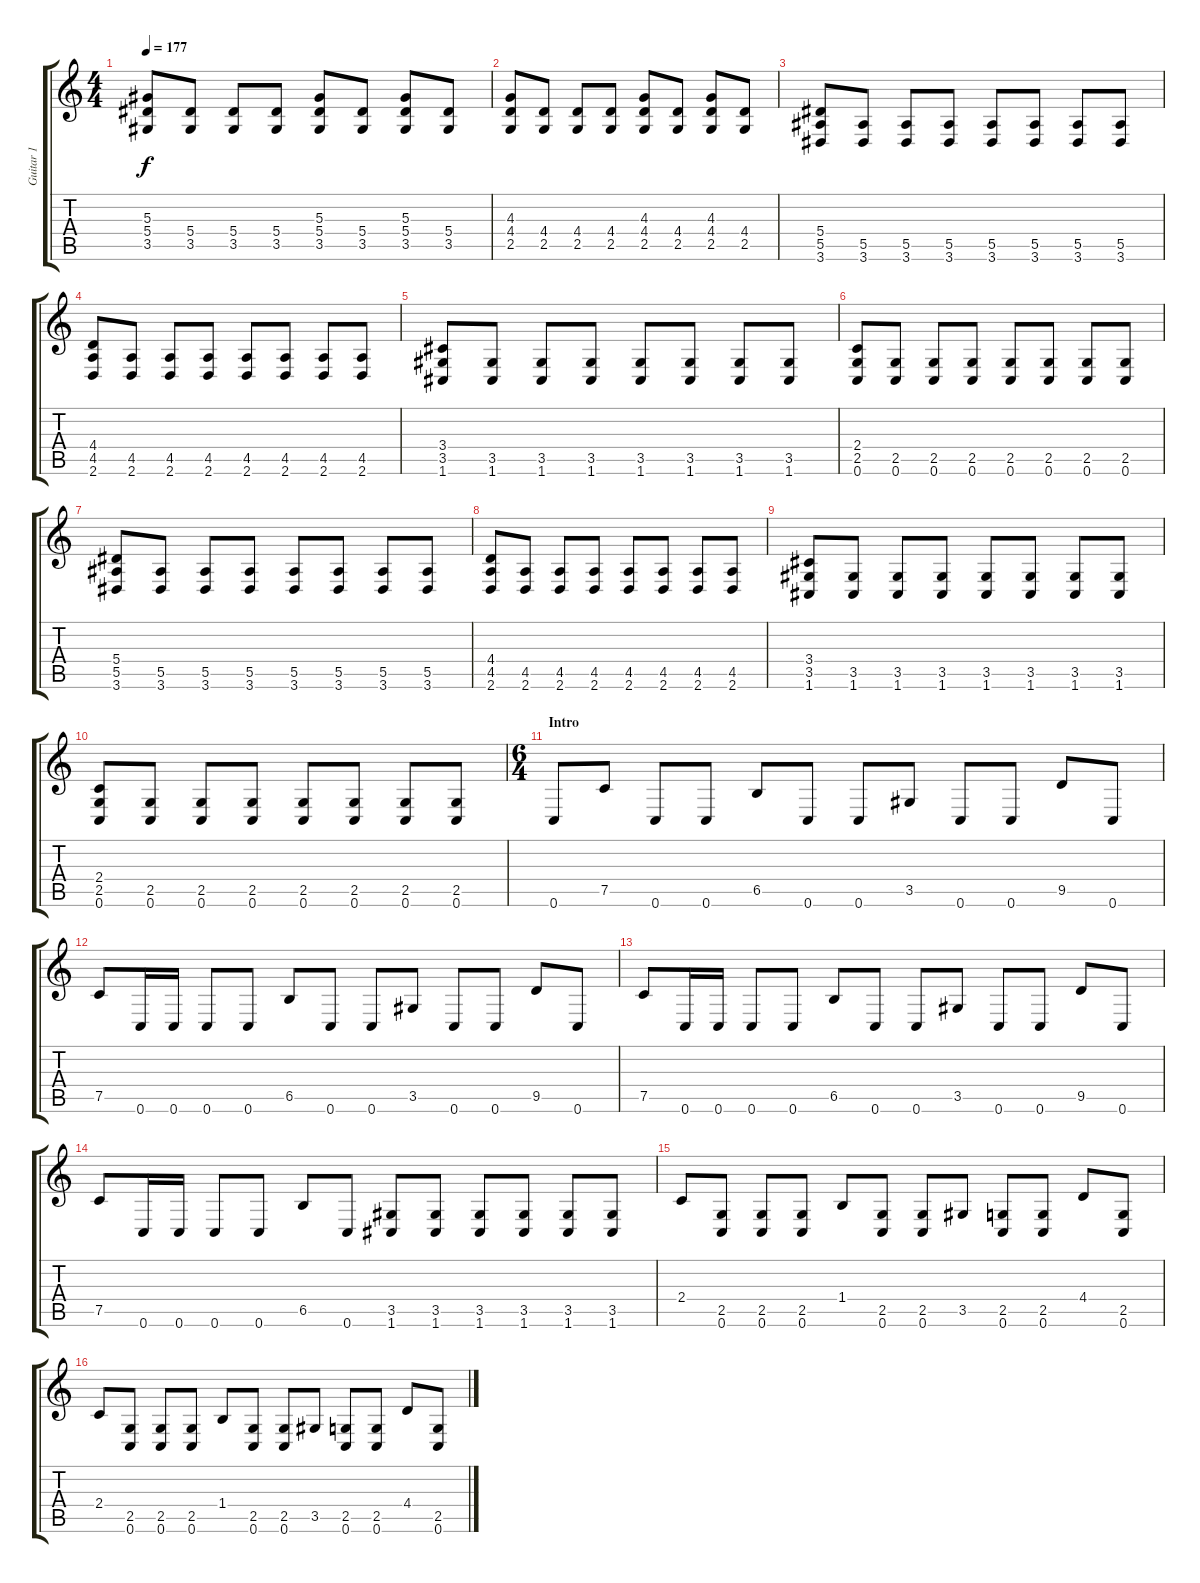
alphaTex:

\track ("Guitar 1" "Guitar 1") {instrument distortionguitar}
\staff {score tabs}
\tuning (C4 G3 Eb3 Bb2 F2 C2) {hide}
\ts (4 4)
\tempo 177
\clef g2
\ks c
(5.3 5.4 3.5).8{dy f} (5.4 3.5).8 (5.4 3.5).8 (5.4 3.5).8 (5.3 5.4 3.5).8 (5.4 3.5).8 (5.3 5.4 3.5).8 (5.4 3.5).8 |
(4.3 4.4 2.5).8 (4.4 2.5).8 (4.4 2.5).8 (4.4 2.5).8 (4.3 4.4 2.5).8 (4.4 2.5).8 (4.3 4.4 2.5).8 (4.4 2.5).8 |
(5.4 5.5 3.6).8 (5.5 3.6).8 (5.5 3.6).8 (5.5 3.6).8 (5.5 3.6).8 (5.5 3.6).8 (5.5 3.6).8 (5.5 3.6).8 |
(4.4 4.5 2.6).8 (4.5 2.6).8 (4.5 2.6).8 (4.5 2.6).8 (4.5 2.6).8 (4.5 2.6).8 (4.5 2.6).8 (4.5 2.6).8 |
(3.4 3.5 1.6).8 (3.5 1.6).8 (3.5 1.6).8 (3.5 1.6).8 (3.5 1.6).8 (3.5 1.6).8 (3.5 1.6).8 (3.5 1.6).8 |
(2.4 2.5 0.6).8 (2.5 0.6).8 (2.5 0.6).8 (2.5 0.6).8 (2.5 0.6).8 (2.5 0.6).8 (2.5 0.6).8 (2.5 0.6).8 |
(5.4 5.5 3.6).8 (5.5 3.6).8 (5.5 3.6).8 (5.5 3.6).8 (5.5 3.6).8 (5.5 3.6).8 (5.5 3.6).8 (5.5 3.6).8 |
(4.4 4.5 2.6).8 (4.5 2.6).8 (4.5 2.6).8 (4.5 2.6).8 (4.5 2.6).8 (4.5 2.6).8 (4.5 2.6).8 (4.5 2.6).8 |
(3.4 3.5 1.6).8 (3.5 1.6).8 (3.5 1.6).8 (3.5 1.6).8 (3.5 1.6).8 (3.5 1.6).8 (3.5 1.6).8 (3.5 1.6).8 |
(2.4 2.5 0.6).8 (2.5 0.6).8 (2.5 0.6).8 (2.5 0.6).8 (2.5 0.6).8 (2.5 0.6).8 (2.5 0.6).8 (2.5 0.6).8 |
\ts (6 4)
\section ("" "Intro")
0.6.8 7.5.8 0.6.8 0.6.8 6.5.8 0.6.8 0.6.8 3.5.8 0.6.8 0.6.8 9.5.8 0.6.8 |
7.5.8 0.6.16 0.6.16 0.6.8 0.6.8 6.5.8 0.6.8 0.6.8 3.5.8 0.6.8 0.6.8 9.5.8 0.6.8 |
7.5.8 0.6.16 0.6.16 0.6.8 0.6.8 6.5.8 0.6.8 0.6.8 3.5.8 0.6.8 0.6.8 9.5.8 0.6.8 |
7.5.8 0.6.16 0.6.16 0.6.8 0.6.8 6.5.8 0.6.8 (3.5 1.6).8 (3.5 1.6).8 (3.5 1.6).8 (3.5 1.6).8 (3.5 1.6).8 (3.5 1.6).8 |
2.4.8 (2.5 0.6).8 (2.5 0.6).8 (2.5 0.6).8 1.4.8 (2.5 0.6).8 (2.5 0.6).8 3.5.8 (2.5 0.6).8 (2.5 0.6).8 4.4.8 (2.5 0.6).8 |
2.4.8 (2.5 0.6).8 (2.5 0.6).8 (2.5 0.6).8 1.4.8 (2.5 0.6).8 (2.5 0.6).8 3.5.8 (2.5 0.6).8 (2.5 0.6).8 4.4.8 (2.5 0.6).8
